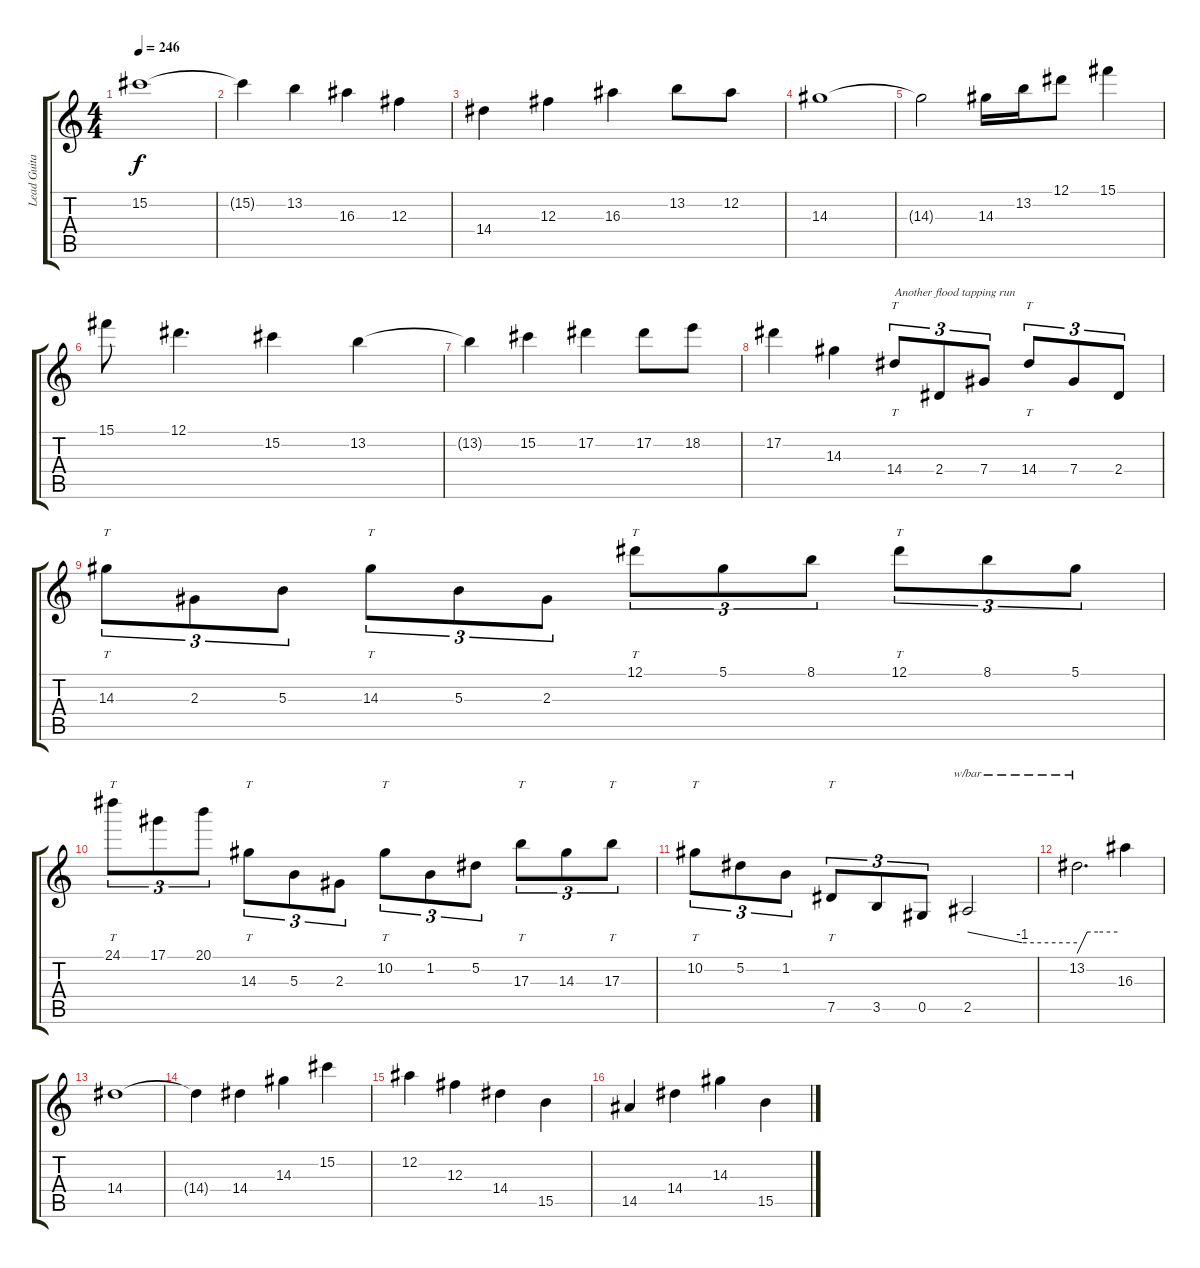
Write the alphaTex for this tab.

\track ("Lead Guitar (doubling)" "Lead Guita") {instrument distortionguitar}
\staff {score tabs}
\tuning (Eb4 Bb3 Gb3 Db3 Ab2 Eb2) {hide}
\ts (4 4)
\tempo 246
\clef g2
\ks c
15.2{t}.1{dy f} |
15.2{t}.4 13.2.4 16.3.4 12.3.4 |
14.4.4 12.3.4 16.3.4 13.2.8 12.2.8 |
14.3.1 |
14.3{t}.2 14.3.16 13.2.16 12.1.8 15.1.4 |
15.1.8 12.1.4{d} 15.2.4 13.2.4 |
13.2{t}.4 15.2.4 17.2.4 17.2.8 18.2.8 |
17.2.4 14.3.4 14.4.8{tt tu (3 2) txt "Another flood tapping run"} 2.4.8{tu (3 2)} 7.4.8{tu (3 2)} 14.4.8{tt tu (3 2)} 7.4.8{tu (3 2)} 2.4.8{tu (3 2)} |
14.3.8{tt tu (3 2)} 2.3.8{tu (3 2)} 5.3.8{tu (3 2)} 14.3.8{tt tu (3 2)} 5.3.8{tu (3 2)} 2.3.8{tu (3 2)} 12.1.8{tt tu (3 2)} 5.1.8{tu (3 2)} 8.1.8{tu (3 2)} 12.1.8{tt tu (3 2)} 8.1.8{tu (3 2)} 5.1.8{tu (3 2)} |
24.1.8{tt tu (3 2)} 17.1.8{tu (3 2)} 20.1.8{tu (3 2)} 14.3.8{tt tu (3 2)} 5.3.8{tu (3 2)} 2.3.8{tu (3 2)} 10.2.8{tt tu (3 2)} 1.2.8{tu (3 2)} 5.2.8{tu (3 2)} 17.3.8{tt tu (3 2)} 14.3.8{tu (3 2)} 17.3.8{tt tu (3 2)} |
10.2.8{tt tu (3 2)} 5.2.8{tu (3 2)} 1.2.8{tu (3 2)} 7.5.8{tt tu (3 2)} 3.5.8{tu (3 2)} 0.5.8{tu (3 2)} 2.5.2{tbe (custom default 0 0 30 -4 60 -4)} |
13.2.2{d tbe (custom default 0 -16 15 0 31 0 60 0)} 16.3.4 |
14.4.1 |
14.4{t}.4 14.4.4 14.3.4 15.2.4 |
12.2.4 12.3.4 14.4.4 15.5.4 |
14.5.4 14.4.4 14.3.4 15.5.4
